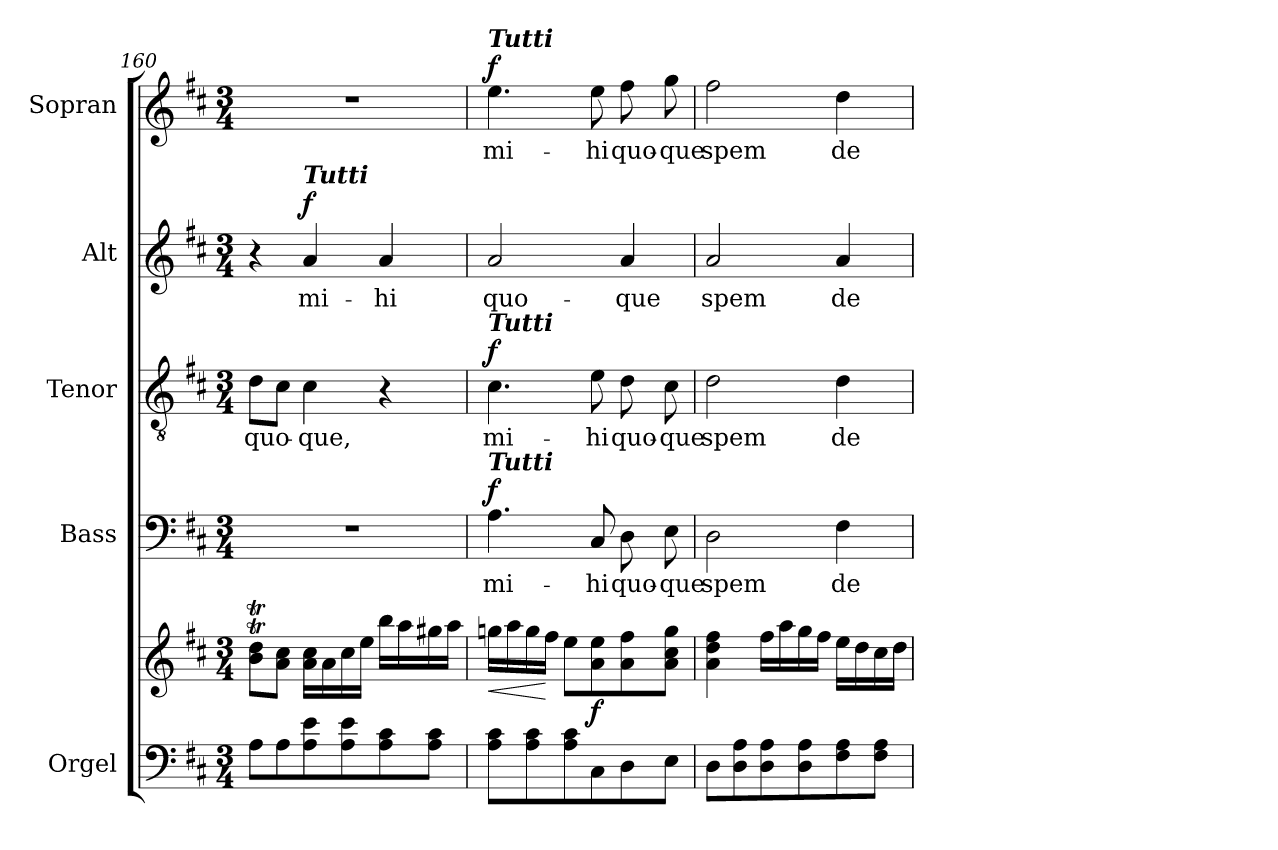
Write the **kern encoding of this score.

**kern	**kern	**dynam	**kern	**text	**dynam	**kern	**text	**dynam	**kern	**text	**dynam	**kern	**text	**dynam
*part5	*part5	*part5	*part4	*part4	*part4	*part3	*part3	*part3	*part2	*part2	*part2	*part1	*part1	*part1
*staff6	*staff5	*staff5/6	*staff4	*staff4	*staff4	*staff3	*staff3	*staff3	*staff2	*staff2	*staff2	*staff1	*staff1	*staff1
*I"Orgel	*	*	*I"Bass	*	*	*I"Tenor	*	*	*I"Alt	*	*	*I"Sopran	*	*
*I'Org.	*	*	*I'B.	*	*	*I'T.	*	*	*I'A.	*	*	*I'S.	*	*
*clefF4	*clefG2	*	*clefF4	*	*	*clefGv2	*	*	*clefG2	*	*	*clefG2	*	*
*k[f#c#]	*k[f#c#]	*	*k[f#c#]	*	*	*k[f#c#]	*	*	*k[f#c#]	*	*	*k[f#c#]	*	*
*D:	*D:	*	*D:	*	*	*D:	*	*	*D:	*	*	*D:	*	*
*M3/4	*M3/4	*	*M3/4	*	*	*M3/4	*	*	*M3/4	*	*	*M3/4	*	*
=160	=160	=160	=160	=160	=160	=160	=160	=160	=160	=160	=160	=160	=160	=160
!	!	!	!	!	!	!	!LO:LY:b	!	!	!	!	!	!	!
8A\L	8b\T 8dd\TL	.	2.r	.	.	8d\L	quo-	.	4r	.	.	2.r	.	.
8A\	8a\ 8cc#\J	.	.	.	.	8c#\J	.	.	.	.	.	.	.	.
!	!	!	!	!	!	!	!	!	!LO:TX:a:Bi:t=Tutti	!	!	!	!	!
!	!	!	!	!	!	!	!LO:LY:b	!	!	!LO:LY:b	!LO:DY:a	!	!	!
8A\ 8e\	16a\ 16cc#\LL	.	.	.	.	4c#\	-que,	.	4a/	mi-	f	.	.	.
.	16a\	.	.	.	.	.	.	.	.	.	.	.	.	.
8A\ 8e\	16cc#\	.	.	.	.	.	.	.	.	.	.	.	.	.
.	16ee\JJ	.	.	.	.	.	.	.	.	.	.	.	.	.
!	!	!	!	!	!	!	!	!	!	!LO:LY:b	!	!	!	!
8A\ 8c#\	16bb\LL	.	.	.	.	4r	.	.	4a/	-hi	.	.	.	.
.	16aa\	.	.	.	.	.	.	.	.	.	.	.	.	.
8A\ 8c#\J	16gg#X\	.	.	.	.	.	.	.	.	.	.	.	.	.
.	16aa\JJ	.	.	.	.	.	.	.	.	.	.	.	.	.
=161	=161	=161	=161	=161	=161	=161	=161	=161	=161	=161	=161	=161	=161	=161
!	!	!	!	!	!	!	!	!	!	!	!	!LO:TX:a:Bi:t=Tutti	!	!
!	!	!	!	!	!	!LO:TX:a:Bi:t=Tutti	!	!	!	!	!	!	!	!
!	!	!	!LO:TX:a:Bi:t=Tutti	!	!	!	!	!	!	!	!	!	!	!
!	!	!LO:HP:b	!	!LO:LY:b	!LO:DY:a	!	!LO:LY:b	!LO:DY:a	!	!LO:LY:b	!	!	!LO:LY:b	!LO:DY:a
8A\ 8c#\L	16ggn\LL	<	4.A\	mi-	f	4.c#\	mi-	f	2a/	quo-	.	4.ee\	mi-	f
.	16aa\	.	.	.	.	.	.	.	.	.	.	.	.	.
8A\ 8c#\	16gg\	.	.	.	.	.	.	.	.	.	.	.	.	.
.	16ff#\JJ	[	.	.	.	.	.	.	.	.	.	.	.	.
8A\ 8c#\	8ee\L	.	.	.	.	.	.	.	.	.	.	.	.	.
!	!	!LO:DY:b	!	!LO:LY:b	!	!	!LO:LY:b	!	!	!	!	!	!LO:LY:b	!
8C#\	8a\ 8ee\	f	8C#/	-hi	.	8e\	-hi	.	.	.	.	8ee\	-hi	.
!	!	!	!	!LO:LY:b	!	!	!LO:LY:b	!	!	!LO:LY:b	!	!	!LO:LY:b	!
8D\	8a\ 8ff#\	.	8D\	quo-	.	8d\	quo-	.	4a/	-que	.	8ff#\	quo-	.
!	!	!	!	!LO:LY:b	!	!	!LO:LY:b	!	!	!	!	!	!LO:LY:b	!
8E\J	8a\ 8cc#\ 8gg\J	.	8E\	-que	.	8c#\	-que	.	.	.	.	8gg\	-que	.
=162	=162	=162	=162	=162	=162	=162	=162	=162	=162	=162	=162	=162	=162	=162
!	!	!	!	!LO:LY:b	!	!	!LO:LY:b	!	!	!LO:LY:b	!	!	!LO:LY:b	!
8D\L	4a\ 4dd\ 4ff#\	.	2D\	spem	.	2d\	spem	.	2a/	spem	.	2ff#\	spem	.
8D\ 8A\	.	.	.	.	.	.	.	.	.	.	.	.	.	.
8D\ 8A\	16ff#\LL	.	.	.	.	.	.	.	.	.	.	.	.	.
.	16aa\	.	.	.	.	.	.	.	.	.	.	.	.	.
8D\ 8A\	16gg\	.	.	.	.	.	.	.	.	.	.	.	.	.
.	16ff#\JJ	.	.	.	.	.	.	.	.	.	.	.	.	.
!	!	!	!	!LO:LY:b	!	!	!LO:LY:b	!	!	!LO:LY:b	!	!	!LO:LY:b	!
8F#\ 8A\	16ee\LL	.	4F#\	de-	.	4d\	de-	.	4a/	de-	.	4dd\	de-	.
.	16dd\	.	.	.	.	.	.	.	.	.	.	.	.	.
8F#\ 8A\J	16cc#\	.	.	.	.	.	.	.	.	.	.	.	.	.
.	16dd\JJ	.	.	.	.	.	.	.	.	.	.	.	.	.
=	=	=	=	=	=	=	=	=	=	=	=	=	=	=
*-	*-	*-	*-	*-	*-	*-	*-	*-	*-	*-	*-	*-	*-	*-
